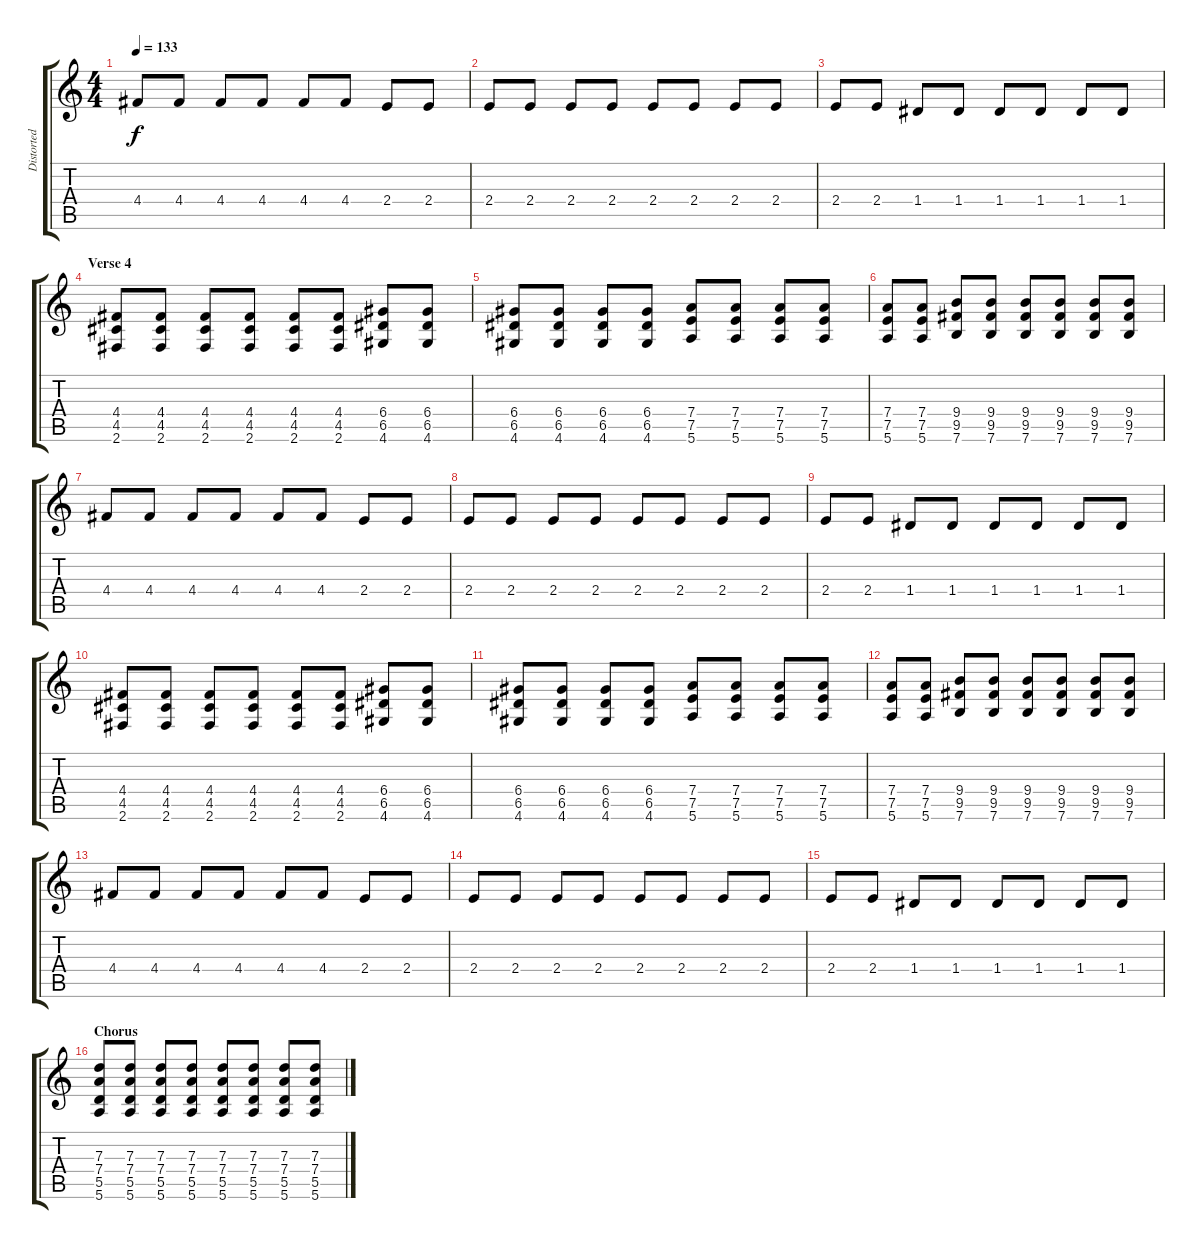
\track ("Distorted Guitar 2 [Rick Nielsen]" "Distorted ") {instrument distortionguitar}
\staff {score tabs}
\tuning (E4 B3 G3 D3 A2 E2) {hide}
\ts (4 4)
\tempo 133
\clef g2
\ks c
4.4.8{dy f} 4.4.8 4.4.8 4.4.8 4.4.8 4.4.8 2.4.8 2.4.8 |
2.4.8 2.4.8 2.4.8 2.4.8 2.4.8 2.4.8 2.4.8 2.4.8 |
2.4.8 2.4.8 1.4.8 1.4.8 1.4.8 1.4.8 1.4.8 1.4.8 |
\section ("" "Verse 4")
(4.4 4.5 2.6).8 (4.4 4.5 2.6).8 (4.4 4.5 2.6).8 (4.4 4.5 2.6).8 (4.4 4.5 2.6).8 (4.4 4.5 2.6).8 (6.4 6.5 4.6).8 (6.4 6.5 4.6).8 |
(6.4 6.5 4.6).8 (6.4 6.5 4.6).8 (6.4 6.5 4.6).8 (6.4 6.5 4.6).8 (7.4 7.5 5.6).8 (7.4 7.5 5.6).8 (7.4 7.5 5.6).8 (7.4 7.5 5.6).8 |
(7.4 7.5 5.6).8 (7.4 7.5 5.6).8 (9.4 9.5 7.6).8 (9.4 9.5 7.6).8 (9.4 9.5 7.6).8 (9.4 9.5 7.6).8 (9.4 9.5 7.6).8 (9.4 9.5 7.6).8 |
4.4.8 4.4.8 4.4.8 4.4.8 4.4.8 4.4.8 2.4.8 2.4.8 |
2.4.8 2.4.8 2.4.8 2.4.8 2.4.8 2.4.8 2.4.8 2.4.8 |
2.4.8 2.4.8 1.4.8 1.4.8 1.4.8 1.4.8 1.4.8 1.4.8 |
(4.4 4.5 2.6).8 (4.4 4.5 2.6).8 (4.4 4.5 2.6).8 (4.4 4.5 2.6).8 (4.4 4.5 2.6).8 (4.4 4.5 2.6).8 (6.4 6.5 4.6).8 (6.4 6.5 4.6).8 |
(6.4 6.5 4.6).8 (6.4 6.5 4.6).8 (6.4 6.5 4.6).8 (6.4 6.5 4.6).8 (7.4 7.5 5.6).8 (7.4 7.5 5.6).8 (7.4 7.5 5.6).8 (7.4 7.5 5.6).8 |
(7.4 7.5 5.6).8 (7.4 7.5 5.6).8 (9.4 9.5 7.6).8 (9.4 9.5 7.6).8 (9.4 9.5 7.6).8 (9.4 9.5 7.6).8 (9.4 9.5 7.6).8 (9.4 9.5 7.6).8 |
4.4.8 4.4.8 4.4.8 4.4.8 4.4.8 4.4.8 2.4.8 2.4.8 |
2.4.8 2.4.8 2.4.8 2.4.8 2.4.8 2.4.8 2.4.8 2.4.8 |
2.4.8 2.4.8 1.4.8 1.4.8 1.4.8 1.4.8 1.4.8 1.4.8 |
\section ("" "Chorus")
(7.3 7.4 5.5 5.6).8 (7.3 7.4 5.5 5.6).8 (7.3 7.4 5.5 5.6).8 (7.3 7.4 5.5 5.6).8 (7.3 7.4 5.5 5.6).8 (7.3 7.4 5.5 5.6).8 (7.3 7.4 5.5 5.6).8 (7.3 7.4 5.5 5.6).8
